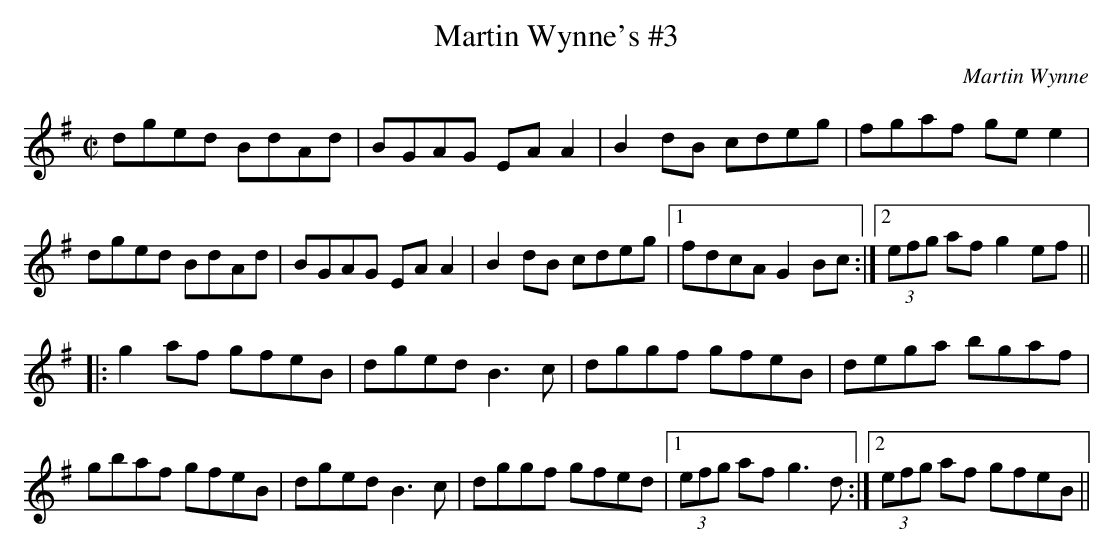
X:1
T:Martin Wynne's #3
C:Martin Wynne
M:C|
K:G
dged BdAd|BGAG EAA2|B2dB cdeg|fgaf gee2|
dged BdAd|BGAG EAA2|B2 dB cdeg|1 fdcA G2Bc:|2 (3efg af g2ef||
|:g2af gfeB|dged B3c|dggf gfeB|dega bgaf|
gbaf gfeB|dged B3c|dggf gfed|1 (3efg af g3d:|2 (3efg af gfeB||
